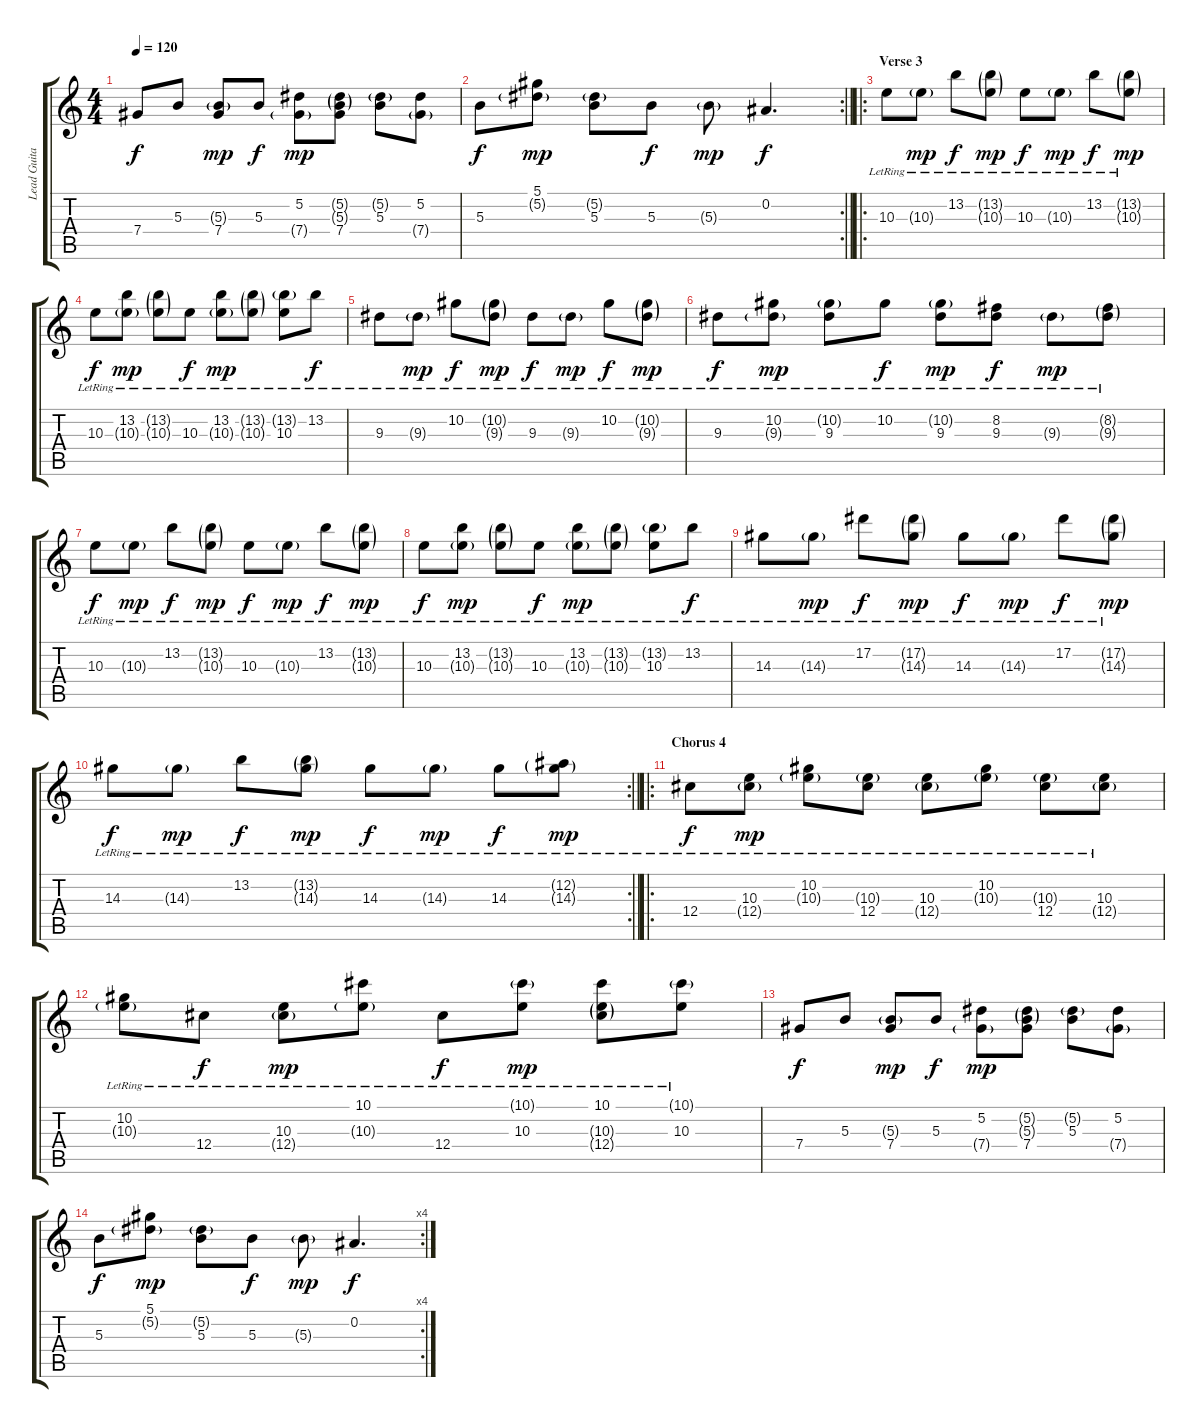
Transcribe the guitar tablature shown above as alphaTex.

\track ("Lead Guitar" "Lead Guita") {instrument electricguitarclean}
\staff {score tabs}
\tuning (Eb4 Bb3 Gb3 Db3 Ab2 Eb2) {hide}
\ts (4 4)
\tempo 120
\clef g2
\ks c
7.4.8{dy f} 5.3.8 (5.3{g} 7.4).8{dy mp} 5.3.8{dy f} (5.2 7.4{g}).8{dy mp} (5.2{g} 5.3{g} 7.4).8 (5.2{g} 5.3).8 (5.2 7.4{g}).8 |
\rc 2
\barLineRight lightlight
5.3.8{dy f} (5.1 5.2{g}).8{dy mp} (5.2{g} 5.3).8 5.3.8{dy f} 5.3{g}.8{dy mp} 0.2.4{d dy f} |
\ro
\section ("" "Verse 3")
10.3{lr}.8 10.3{g lr}.8{dy mp} 13.2{lr}.8{dy f} (13.2{g lr} 10.3{g lr}).8{dy mp} 10.3{lr}.8{dy f} 10.3{g lr}.8{dy mp} 13.2{lr}.8{dy f} (13.2{g lr} 10.3{g lr}).8{dy mp} |
10.3{lr}.8{dy f} (13.2{lr} 10.3{g lr}).8{dy mp} (13.2{g lr} 10.3{g lr}).8 10.3{lr}.8{dy f} (13.2{lr} 10.3{g lr}).8{dy mp} (13.2{g lr} 10.3{g lr}).8 (13.2{g lr} 10.3{lr}).8 13.2{lr}.8{dy f} |
9.3{lr}.8 9.3{g lr}.8{dy mp} 10.2{lr}.8{dy f} (10.2{g lr} 9.3{g lr}).8{dy mp} 9.3{lr}.8{dy f} 9.3{g lr}.8{dy mp} 10.2{lr}.8{dy f} (10.2{g lr} 9.3{g lr}).8{dy mp} |
9.3{lr}.8{dy f} (10.2{lr} 9.3{g lr}).8{dy mp} (10.2{g lr} 9.3{lr}).8 10.2{lr}.8{dy f} (10.2{g lr} 9.3{lr}).8{dy mp} (8.2{lr} 9.3{lr}).8{dy f} 9.3{g lr}.8{dy mp} (8.2{g lr} 9.3{g lr}).8 |
10.3{lr}.8{dy f} 10.3{g lr}.8{dy mp} 13.2{lr}.8{dy f} (13.2{g lr} 10.3{g lr}).8{dy mp} 10.3{lr}.8{dy f} 10.3{g lr}.8{dy mp} 13.2{lr}.8{dy f} (13.2{g lr} 10.3{g lr}).8{dy mp} |
10.3{lr}.8{dy f} (13.2{lr} 10.3{g lr}).8{dy mp} (13.2{g lr} 10.3{g lr}).8 10.3{lr}.8{dy f} (13.2{lr} 10.3{g lr}).8{dy mp} (13.2{g lr} 10.3{g lr}).8 (13.2{g lr} 10.3{lr}).8 13.2{lr}.8{dy f} |
14.3{lr}.8 14.3{g lr}.8{dy mp} 17.2{lr}.8{dy f} (17.2{g lr} 14.3{g lr}).8{dy mp} 14.3{lr}.8{dy f} 14.3{g lr}.8{dy mp} 17.2{lr}.8{dy f} (17.2{g lr} 14.3{g lr}).8{dy mp} |
\rc 2
\barLineRight lightlight
14.3{lr}.8{dy f} 14.3{g lr}.8{dy mp} 13.2{lr}.8{dy f} (13.2{g lr} 14.3{g lr}).8{dy mp} 14.3{lr}.8{dy f} 14.3{g lr}.8{dy mp} 14.3{lr}.8{dy f} (12.2{g lr} 14.3{g lr}).8{dy mp} |
\ro
\section ("" "Chorus 4")
12.4{lr}.8{dy f} (10.3{lr} 12.4{g lr}).8{dy mp} (10.2{lr} 10.3{g lr}).8 (10.3{g lr} 12.4{lr}).8 (10.3{lr} 12.4{g lr}).8 (10.2{lr} 10.3{g lr}).8 (10.3{g lr} 12.4{lr}).8 (10.3{lr} 12.4{g lr}).8 |
(10.2{lr} 10.3{g lr}).8 12.4{lr}.8{dy f} (10.3{lr} 12.4{g lr}).8{dy mp} (10.1{lr} 10.3{g lr}).8 12.4{lr}.8{dy f} (10.1{g lr} 10.3{lr}).8{dy mp} (10.1{lr} 10.3{g lr} 12.4{g lr}).8 (10.1{g lr} 10.3{lr}).8 |
7.4.8{dy f} 5.3.8 (5.3{g} 7.4).8{dy mp} 5.3.8{dy f} (5.2 7.4{g}).8{dy mp} (5.2{g} 5.3{g} 7.4).8 (5.2{g} 5.3).8 (5.2 7.4{g}).8 |
\rc 4
5.3.8{dy f} (5.1 5.2{g}).8{dy mp} (5.2{g} 5.3).8 5.3.8{dy f} 5.3{g}.8{dy mp} 0.2.4{d dy f}
